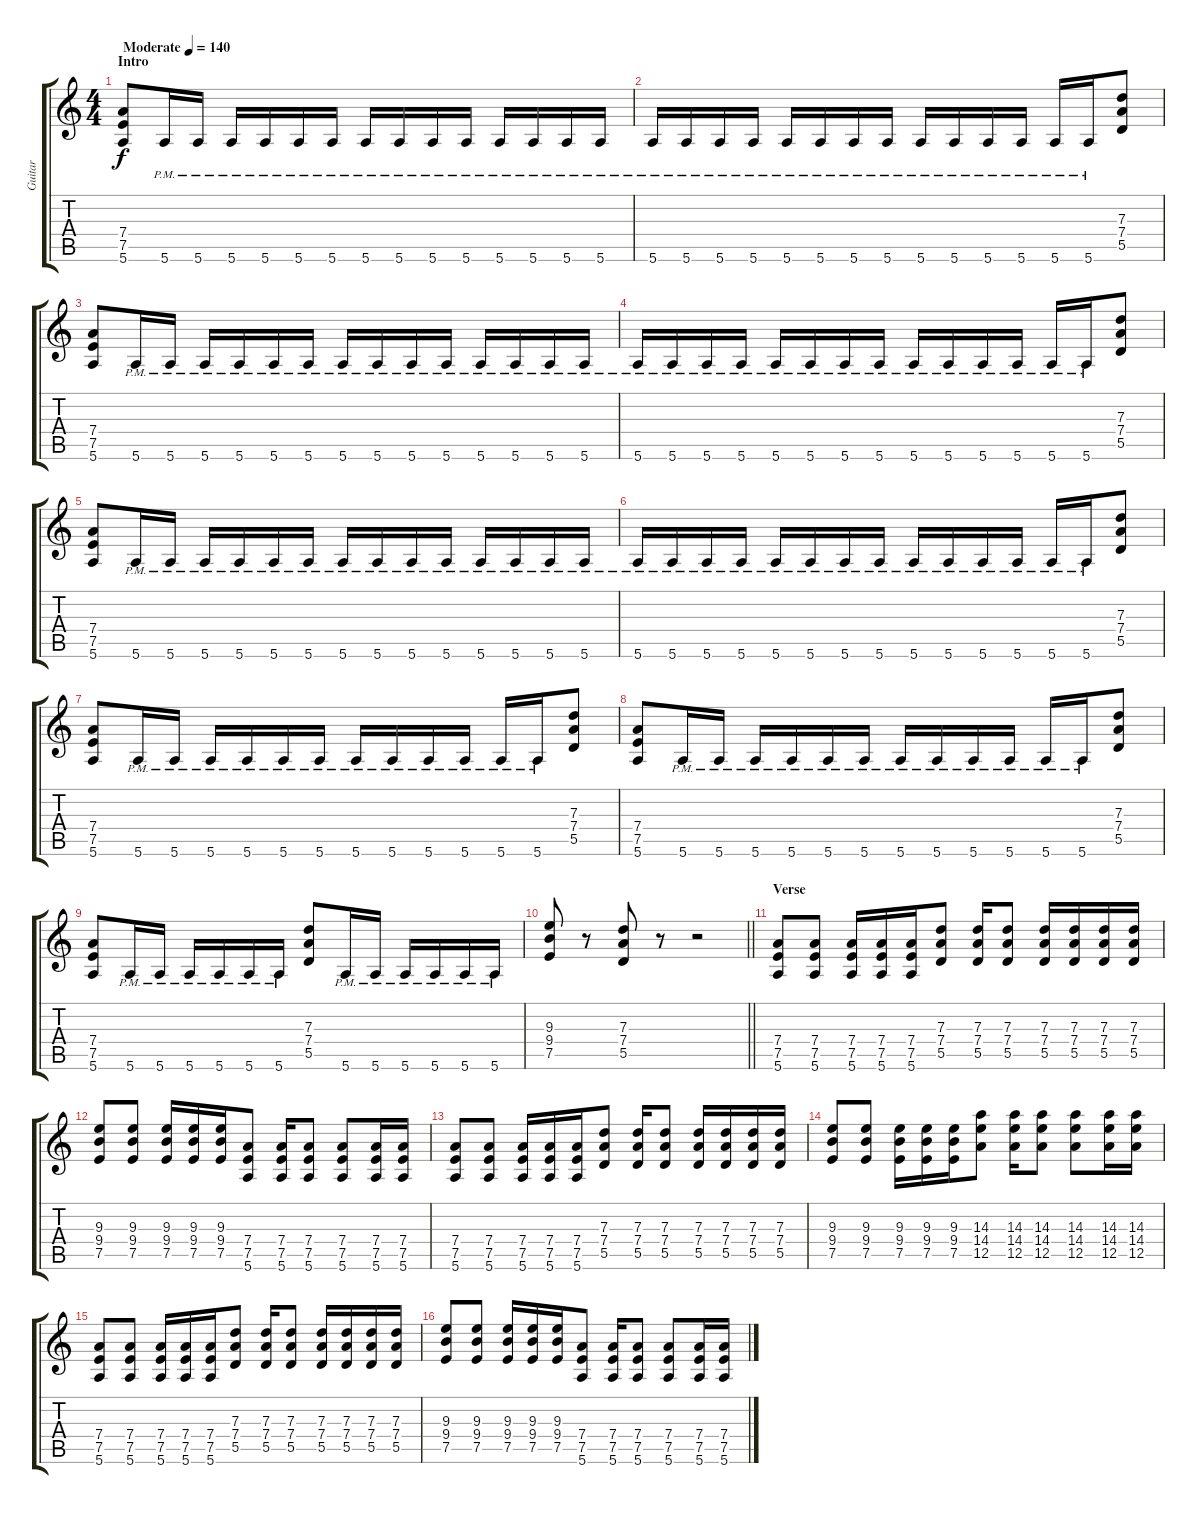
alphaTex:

\track ("Guitar" "Guitar") {instrument distortionguitar}
\staff {score tabs}
\tuning (E4 B3 G3 D3 A2 E2) {hide}
\ts (4 4)
\section ("" "Intro")
\tempo (140 "Moderate")
\clef g2
\ks c
(7.4 7.5 5.6).8{dy f instrument distortionguitar} 5.6{pm}.16 5.6{pm}.16 5.6{pm}.16 5.6{pm}.16 5.6{pm}.16 5.6{pm}.16 5.6{pm}.16 5.6{pm}.16 5.6{pm}.16 5.6{pm}.16 5.6{pm}.16 5.6{pm}.16 5.6{pm}.16 5.6{pm}.16 |
5.6{pm}.16 5.6{pm}.16 5.6{pm}.16 5.6{pm}.16 5.6{pm}.16 5.6{pm}.16 5.6{pm}.16 5.6{pm}.16 5.6{pm}.16 5.6{pm}.16 5.6{pm}.16 5.6{pm}.16 5.6{pm}.16 5.6{pm}.16 (7.3 7.4 5.5).8 |
(7.4 7.5 5.6).8 5.6{pm}.16 5.6{pm}.16 5.6{pm}.16 5.6{pm}.16 5.6{pm}.16 5.6{pm}.16 5.6{pm}.16 5.6{pm}.16 5.6{pm}.16 5.6{pm}.16 5.6{pm}.16 5.6{pm}.16 5.6{pm}.16 5.6{pm}.16 |
5.6{pm}.16 5.6{pm}.16 5.6{pm}.16 5.6{pm}.16 5.6{pm}.16 5.6{pm}.16 5.6{pm}.16 5.6{pm}.16 5.6{pm}.16 5.6{pm}.16 5.6{pm}.16 5.6{pm}.16 5.6{pm}.16 5.6{pm}.16 (7.3 7.4 5.5).8 |
(7.4 7.5 5.6).8 5.6{pm}.16 5.6{pm}.16 5.6{pm}.16 5.6{pm}.16 5.6{pm}.16 5.6{pm}.16 5.6{pm}.16 5.6{pm}.16 5.6{pm}.16 5.6{pm}.16 5.6{pm}.16 5.6{pm}.16 5.6{pm}.16 5.6{pm}.16 |
5.6{pm}.16 5.6{pm}.16 5.6{pm}.16 5.6{pm}.16 5.6{pm}.16 5.6{pm}.16 5.6{pm}.16 5.6{pm}.16 5.6{pm}.16 5.6{pm}.16 5.6{pm}.16 5.6{pm}.16 5.6{pm}.16 5.6{pm}.16 (7.3 7.4 5.5).8 |
(7.4 7.5 5.6).8 5.6{pm}.16 5.6{pm}.16 5.6{pm}.16 5.6{pm}.16 5.6{pm}.16 5.6{pm}.16 5.6{pm}.16 5.6{pm}.16 5.6{pm}.16 5.6{pm}.16 5.6{pm}.16 5.6{pm}.16 (7.3 7.4 5.5).8 |
(7.4 7.5 5.6).8 5.6{pm}.16 5.6{pm}.16 5.6{pm}.16 5.6{pm}.16 5.6{pm}.16 5.6{pm}.16 5.6{pm}.16 5.6{pm}.16 5.6{pm}.16 5.6{pm}.16 5.6{pm}.16 5.6{pm}.16 (7.3 7.4 5.5).8 |
(7.4 7.5 5.6).8 5.6{pm}.16 5.6{pm}.16 5.6{pm}.16 5.6{pm}.16 5.6{pm}.16 5.6{pm}.16 (7.3 7.4 5.5).8 5.6{pm}.16 5.6{pm}.16 5.6{pm}.16 5.6{pm}.16 5.6{pm}.16 5.6{pm}.16 |
\barLineRight lightlight
(9.3 9.4 7.5).8 r.8 (7.3 7.4 5.5).8 r.8 r.2 |
\section ("" "Verse")
(7.4 7.5 5.6).8 (7.4 7.5 5.6).8 (7.4 7.5 5.6).16 (7.4 7.5 5.6).16 (7.4 7.5 5.6).16 (7.3 7.4 5.5).8 (7.3 7.4 5.5).16 (7.3 7.4 5.5).8 (7.3 7.4 5.5).16 (7.3 7.4 5.5).16 (7.3 7.4 5.5).16 (7.3 7.4 5.5).16 |
(9.3 9.4 7.5).8 (9.3 9.4 7.5).8 (9.3 9.4 7.5).16 (9.3 9.4 7.5).16 (9.3 9.4 7.5).16 (7.4 7.5 5.6).8 (7.4 7.5 5.6).16 (7.4 7.5 5.6).8 (7.4 7.5 5.6).8 (7.4 7.5 5.6).16 (7.4 7.5 5.6).16 |
(7.4 7.5 5.6).8 (7.4 7.5 5.6).8 (7.4 7.5 5.6).16 (7.4 7.5 5.6).16 (7.4 7.5 5.6).16 (7.3 7.4 5.5).8 (7.3 7.4 5.5).16 (7.3 7.4 5.5).8 (7.3 7.4 5.5).16 (7.3 7.4 5.5).16 (7.3 7.4 5.5).16 (7.3 7.4 5.5).16 |
(9.3 9.4 7.5).8 (9.3 9.4 7.5).8 (9.3 9.4 7.5).16 (9.3 9.4 7.5).16 (9.3 9.4 7.5).16 (14.3 14.4 12.5).8 (14.3 14.4 12.5).16 (14.3 14.4 12.5).8 (14.3 14.4 12.5).8 (14.3 14.4 12.5).16 (14.3 14.4 12.5).16 |
(7.4 7.5 5.6).8 (7.4 7.5 5.6).8 (7.4 7.5 5.6).16 (7.4 7.5 5.6).16 (7.4 7.5 5.6).16 (7.3 7.4 5.5).8 (7.3 7.4 5.5).16 (7.3 7.4 5.5).8 (7.3 7.4 5.5).16 (7.3 7.4 5.5).16 (7.3 7.4 5.5).16 (7.3 7.4 5.5).16 |
(9.3 9.4 7.5).8 (9.3 9.4 7.5).8 (9.3 9.4 7.5).16 (9.3 9.4 7.5).16 (9.3 9.4 7.5).16 (7.4 7.5 5.6).8 (7.4 7.5 5.6).16 (7.4 7.5 5.6).8 (7.4 7.5 5.6).8 (7.4 7.5 5.6).16 (7.4 7.5 5.6).16
